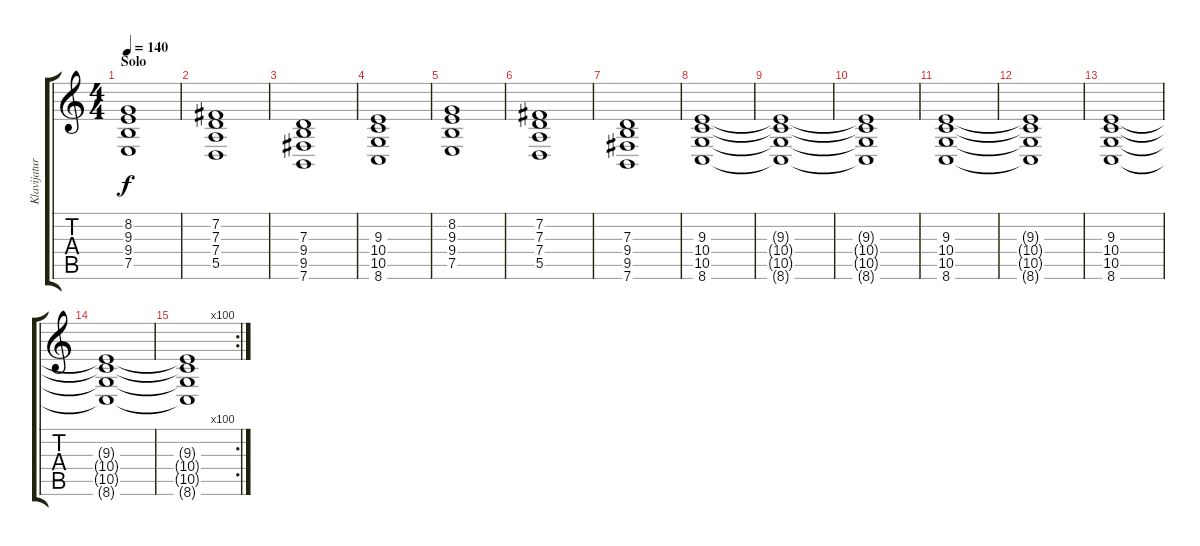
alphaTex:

\track ("Klavijature+" "Klavijatur") {instrument tremolostrings}
\staff {score tabs}
\tuning (E4 B3 G3 D3 A2 E2) {hide}
\ts (4 4)
\section ("" "Solo")
\tempo 140
\clef g2
\ks c
(8.2 9.3 9.4 7.5).1{dy f} |
(7.2 7.3 7.4 5.5).1 |
(7.3 9.4 9.5 7.6).1 |
(9.3 10.4 10.5 8.6).1 |
(8.2 9.3 9.4 7.5).1 |
(7.2 7.3 7.4 5.5).1 |
(7.3 9.4 9.5 7.6).1 |
(9.3 10.4 10.5 8.6).1 |
(9.3{t} 10.4{t} 10.5{t} 8.6{t}).1 |
(9.3{t} 10.4{t} 10.5{t} 8.6{t}).1 |
(9.3 10.4 10.5 8.6).1 |
(9.3{t} 10.4{t} 10.5{t} 8.6{t}).1 |
(9.3 10.4 10.5 8.6).1 |
(9.3{t} 10.4{t} 10.5{t} 8.6{t}).1 |
\rc 100
(9.3{t} 10.4{t} 10.5{t} 8.6{t}).1
